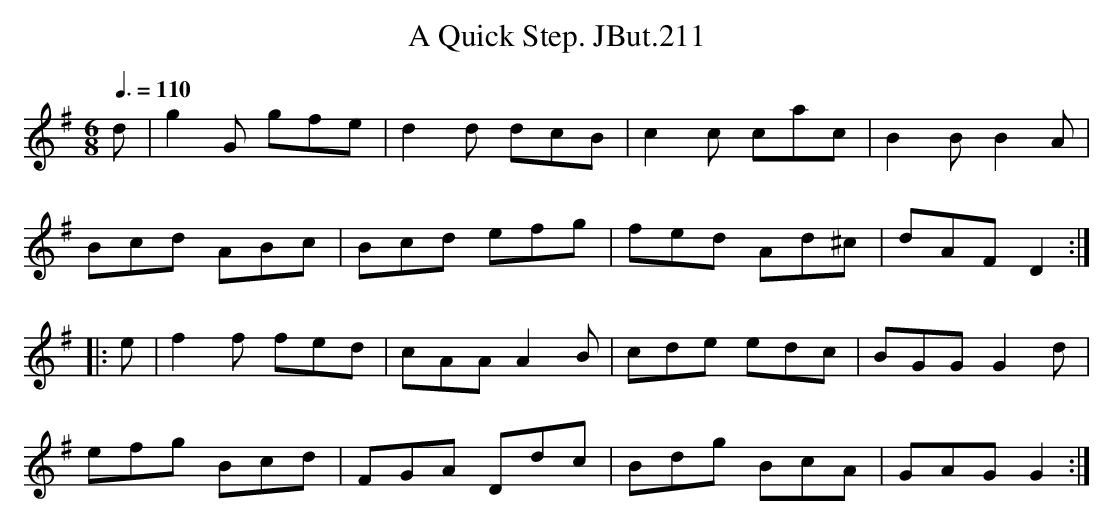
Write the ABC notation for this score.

X:1
T:Quick Step. JBut.211, A
M:6/8
L:1/8
Q:3/8=110
K:G
d|g2G gfe|d2d dcB|c2c cac|B2B B2A|
Bcd ABc|Bcd efg|fed Ad^c|dAF D2:|
|:e|f2f fed|cAA A2B|cde edc|BGG G2d|
efg Bcd|FGA Ddc|Bdg BcA|GAG G2:|
